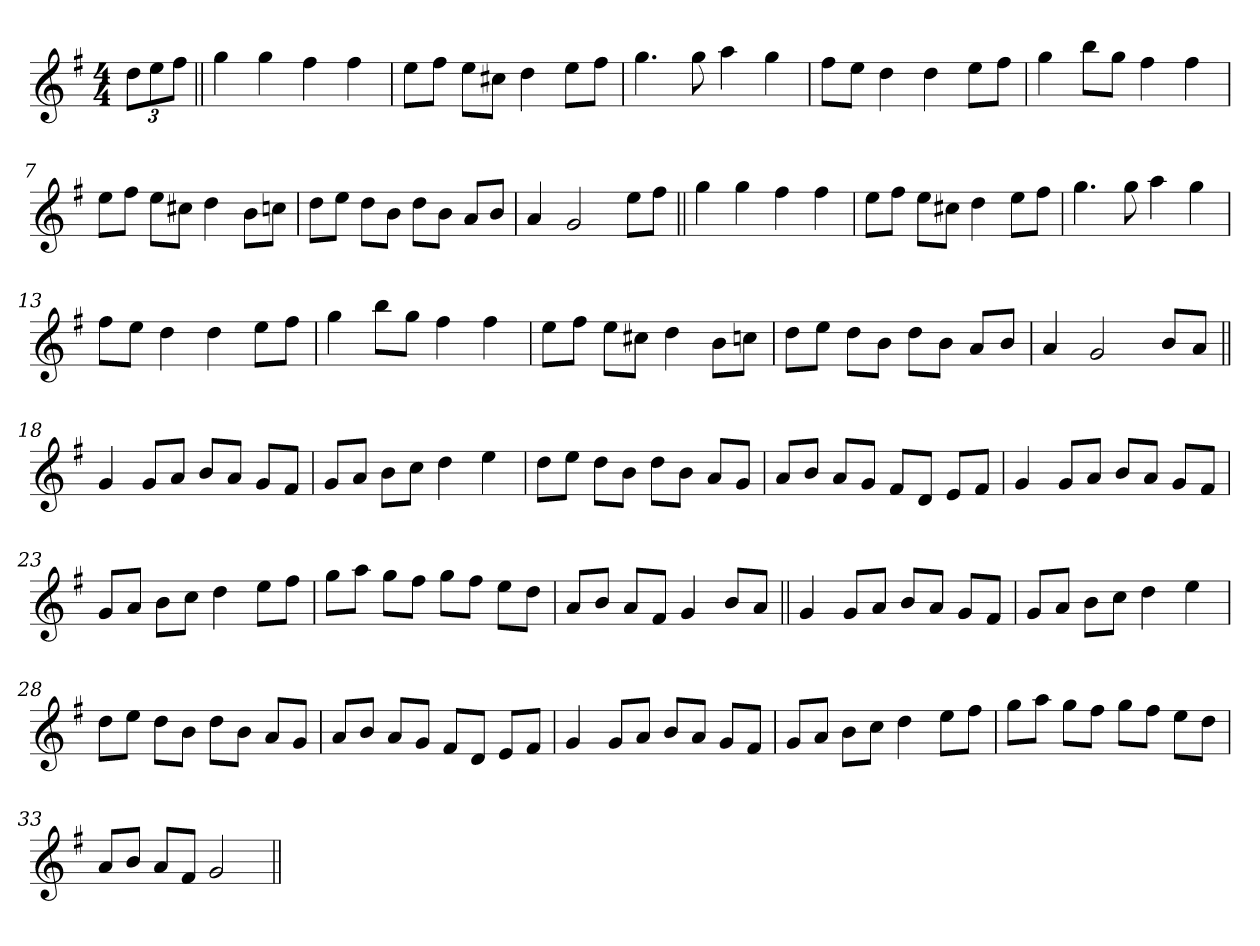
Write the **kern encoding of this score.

**kern
*part1
*staff1
*clefG2
*k[f#]
*G:
*M4/4
=1
12dd\L
12ee\
12ff#\J
=2||
4gg\
4gg\
4ff#\
4ff#\
=3
8ee\L
8ff#\J
8ee\L
8cc#X\J
4dd\
8ee\L
8ff#\J
=4
4.gg\
8gg\
4aa\
4gg\
=5
8ff#\L
8ee\J
4dd\
4dd\
8ee\L
8ff#\J
=6
4gg\
8bb\L
8gg\J
4ff#\
4ff#\
=7
8ee\L
8ff#\J
8ee\L
8cc#X\J
4dd\
8b\L
8ccn\J
!!LO:LB:g=z
=8
8dd\L
8ee\J
8dd\L
8b\J
8dd\L
8b\J
8a/L
8b/J
=9
4a/
2g/
8ee\L
8ff#\J
=10||
4gg\
4gg\
4ff#\
4ff#\
=11
8ee\L
8ff#\J
8ee\L
8cc#X\J
4dd\
8ee\L
8ff#\J
=12
4.gg\
8gg\
4aa\
4gg\
=13
8ff#\L
8ee\J
4dd\
4dd\
8ee\L
8ff#\J
=14
4gg\
8bb\L
8gg\J
4ff#\
4ff#\
!!LO:LB:g=z
=15
8ee\L
8ff#\J
8ee\L
8cc#X\J
4dd\
8b\L
8ccn\J
=16
8dd\L
8ee\J
8dd\L
8b\J
8dd\L
8b\J
8a/L
8b/J
=17
4a/
2g/
8b/L
8a/J
=18||
4g/
8g/L
8a/J
8b/L
8a/J
8g/L
8f#/J
=19
8g/L
8a/J
8b\L
8cc\J
4dd\
4ee\
=20
8dd\L
8ee\J
8dd\L
8b\J
8dd\L
8b\J
8a/L
8g/J
!!LO:LB:g=z
=21
8a/L
8b/J
8a/L
8g/J
8f#/L
8d/J
8e/L
8f#/J
=22
4g/
8g/L
8a/J
8b/L
8a/J
8g/L
8f#/J
=23
8g/L
8a/J
8b\L
8cc\J
4dd\
8ee\L
8ff#\J
=24
8gg\L
8aa\J
8gg\L
8ff#\J
8gg\L
8ff#\J
8ee\L
8dd\J
=25
8a/L
8b/J
8a/L
8f#/J
4g/
8b/L
8a/J
!!LO:LB:g=z
=26||
4g/
8g/L
8a/J
8b/L
8a/J
8g/L
8f#/J
=27
8g/L
8a/J
8b\L
8cc\J
4dd\
4ee\
=28
8dd\L
8ee\J
8dd\L
8b\J
8dd\L
8b\J
8a/L
8g/J
=29
8a/L
8b/J
8a/L
8g/J
8f#/L
8d/J
8e/L
8f#/J
=30
4g/
8g/L
8a/J
8b/L
8a/J
8g/L
8f#/J
=31
8g/L
8a/J
8b\L
8cc\J
4dd\
8ee\L
8ff#\J
!!LO:LB:g=z
=32
8gg\L
8aa\J
8gg\L
8ff#\J
8gg\L
8ff#\J
8ee\L
8dd\J
=33
8a/L
8b/J
8a/L
8f#/J
2g/
=||
*-
